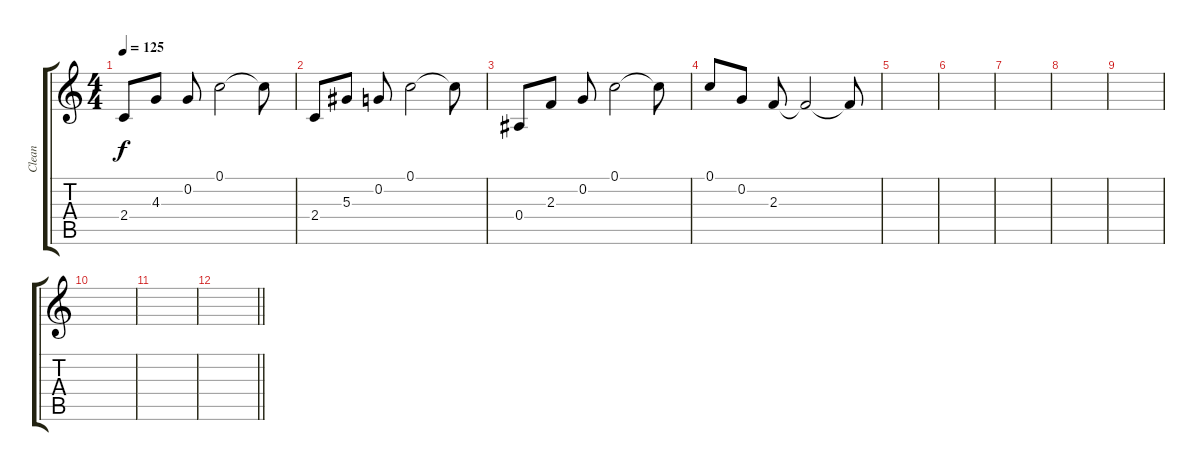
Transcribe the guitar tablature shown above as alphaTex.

\track ("Clean" "Clean") {instrument electricguitarjazz}
\staff {score tabs}
\tuning (C4 G3 Eb3 Bb2 F2 C2) {hide}
\ts (4 4)
\tempo 125
\clef g2
\ks c
2.4.8{dy f} 4.3.8 0.2.8 0.1.2 0.1{t}.8 |
2.4.8 5.3.8 0.2.8 0.1.2 0.1{t}.8 |
0.4.8 2.3.8 0.2.8 0.1.2 0.1{t}.8 |
0.1.8 0.2.8 2.3.8 2.3{t}.2 2.3{t}.8 |
|
|
|
|
|
|
|
\barLineRight lightlight
